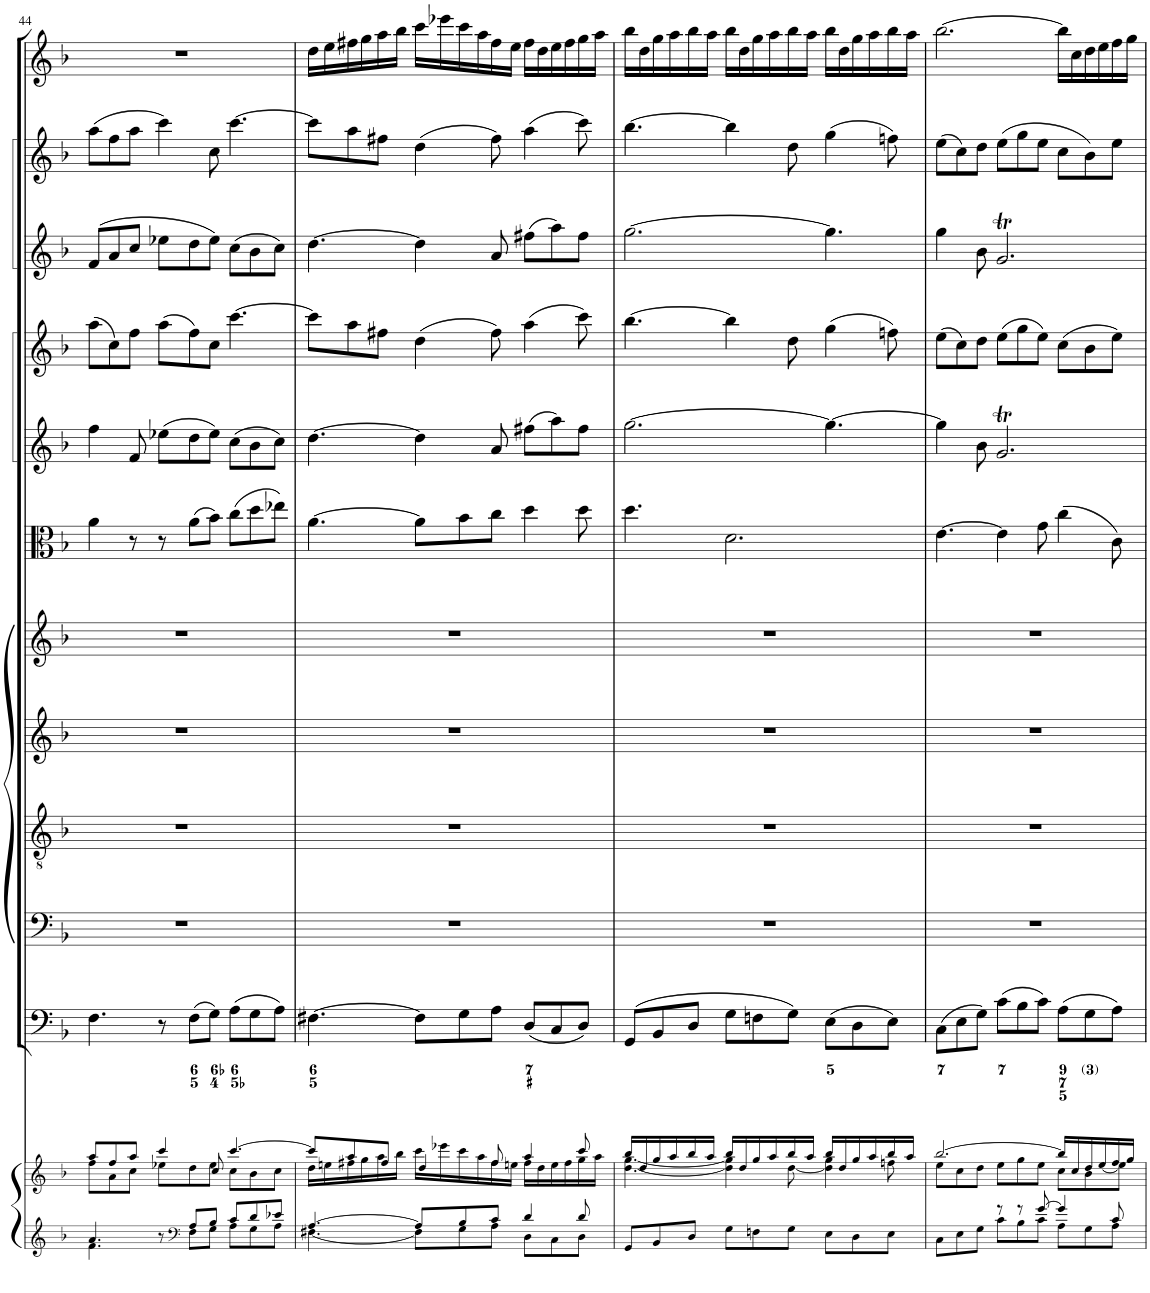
**kern	**kern	**kern	**kern	**kern	**kern	**kern	**kern	**kern	**kern	**kern	**kern	**kern
*part12	*part12	*part11	*part10	*part9	*part8	*part7	*part6	*part5	*part4	*part3	*part2	*part1
*staff13	*staff12	*staff11	*staff10	*staff9	*staff8	*staff7	*staff6	*staff5	*staff4	*staff3	*staff2	*staff1
*I"Piano reduction	*	*I"Continuo	*I"Basso	*I"Tenore	*I"Alto	*I"Soprano	*I"Viola	*I"Violino II	*I"Violino I	*I"Oboe II	*I"Oboe I	*I"Flauto Piccolo
*I'Pno	*	*	*	*	*	*	*	*	*	*I'Ob	*I'Ob	*I'Picc
!!LO:PB:g=z
*clefG2	*clefG2	*clefF4	*clefF4	*clefGv2	*clefG2	*clefG2	*clefC3	*clefG2	*clefG2	*clefG2	*clefG2	*clefG2
*	*	*	*	*	*	*	*	*	*	*	*	*Trd-7c-12
*k[b-]	*k[b-]	*k[b-]	*k[b-]	*k[b-]	*k[b-]	*k[b-]	*k[b-]	*k[b-]	*k[b-]	*k[b-]	*k[b-]	*k[b-]
*M9/8	*M9/8	*M9/8	*M9/8	*M9/8	*M9/8	*M9/8	*M9/8	*M9/8	*M9/8	*M9/8	*M9/8	*M9/8
=44	=44	=44	=44	=44	=44	=44	=44	=44	=44	=44	=44	=44
*^	*^	*	*	*	*	*	*	*	*	*	*	*
4.a/	4.f\	8aa/L	8ff\L	4.F\	8%9r	8%9r	8%9r	8%9r	4a\	4ff\	(8aa\L	(8f/L	(8aa\L	8%9r
.	.	8ff/	8a\	.	.	.	.	.	.	.	8cc\)	8a/	8ff\	.
.	.	8aa/J	8cc\J	.	.	.	.	.	8r	8f/	8ff\J	8cc/J	8aa\J	.
8r	8ryy	4ccc/	8ee-X\L	8r	.	.	.	.	8r	(8ee-X\L	(8aa\L	8ee-X\L	4ccc\)	.
*clefF4	*	*	*	*	*	*	*	*	*	*	*	*	*	*
8A/L	8F\L	.	8dd\	(8F\L	.	.	.	.	(8a\L	8dd\	8ff\)	8dd\	.	.
8B-/J	8G\J	8cc/	8ee-\J	8G\J)	.	.	.	.	8b-\J)	8ee-\J)	8cc\J	8ee-\J)	8cc\	.
8c/L	8A\L	[4.ccc/	8cc\L	(8A\L	.	.	.	.	(8cc\L	(8cc\L	[4.ccc\	(8cc\L	[4.ccc\	.
8d/	8G\	.	8b-\	8G\	.	.	.	.	8dd\	8b-\	.	8b-\	.	.
8e-X/J	8A\J	.	8cc\J	8A\J)	.	.	.	.	8ee-X\J)	8cc\J)	.	8cc\J)	.	.
=45	=45	=45	=45	=45	=45	=45	=45	=45	=45	=45	=45	=45	=45	=45
[4.A/	[4.F#X\	8ccc/L]	16dd\LL	[4.F#X\	8%9r	8%9r	8%9r	8%9r	[4.a\	[4.dd\	8ccc\L]	[4.dd\	8ccc\L]	16dd\LL
.	.	.	16een\	.	.	.	.	.	.	.	.	.	.	16ee\
.	.	8aa/	16ff#X\	.	.	.	.	.	.	.	8aa\	.	8aa\	16ff#X\
.	.	.	16gg\	.	.	.	.	.	.	.	.	.	.	16gg\
.	.	8ff#/J	16aa\	.	.	.	.	.	.	.	8ff#X\J	.	8ff#X\J	16aa\
.	.	.	16bb-\JJ	.	.	.	.	.	.	.	.	.	.	16bb-\JJ
8A/L]	8F#\L]	4dd/	16ccc\LL	8F#\L]	.	.	.	.	8a\L]	4dd\]	(4dd\	4dd\]	(4dd\	16ccc\LL
.	.	.	16eee-X\	.	.	.	.	.	.	.	.	.	.	16eee-X\
8B-/	8G\	.	16ccc\	8G\	.	.	.	.	8b-\	.	.	.	.	16ccc\
.	.	.	16aa\	.	.	.	.	.	.	.	.	.	.	16aa\
8c/J	8A\J	8ff#/	16ff#\	8A\J	.	.	.	.	8cc\J	8a/	8ff#\)	8a/	8ff#\)	16ff#\
.	.	.	16een\JJ	.	.	.	.	.	.	.	.	.	.	16ee\JJ
4d/	8D\L	4aa/	16ff#\LL	(8D/L	.	.	.	.	4dd\	(8ff#X\L	(4aa\	(8ff#X\L	(4aa\	16ff#\LL
.	.	.	16dd\	.	.	.	.	.	.	.	.	.	.	16dd\
.	8C\	.	16ee\	8C/	.	.	.	.	.	8aa\)	.	8aa\)	.	16ee\
.	.	.	16ff#\	.	.	.	.	.	.	.	.	.	.	16ff#\
8d/	8D\J	8ccc/	16gg\	8D/J)	.	.	.	.	8dd\	8ff#\J	8ccc\)	8ff#\J	8ccc\)	16gg\
.	.	.	16aa\JJ	.	.	.	.	.	.	.	.	.	.	16aa\JJ
*v	*v	*	*	*	*	*	*	*	*	*	*	*	*	*
=46	=46	=46	=46	=46	=46	=46	=46	=46	=46	=46	=46	=46	=46
8GG/L	16bb-/LL	[4.dd\ [4.gg\	(8GG/L	8%9r	8%9r	8%9r	8%9r	4.dd\	[2.gg\	[4.bb-\	[2.gg\	[4.bb-\	16bb-\LL
.	16dd/	.	.	.	.	.	.	.	.	.	.	.	16dd\
8BB-/	16gg/	.	8BB-/	.	.	.	.	.	.	.	.	.	16gg\
.	16aa/	.	.	.	.	.	.	.	.	.	.	.	16aa\
8D/J	16bb-/	.	8D/J	.	.	.	.	.	.	.	.	.	16bb-\
.	16aa/JJ	.	.	.	.	.	.	.	.	.	.	.	16aa\JJ
8G\L	16bb-/LL	4dd\] 4gg\]	8G\L	.	.	.	.	2.d\	.	4bb-\]	.	4bb-\]	16bb-\LL
.	16dd/	.	.	.	.	.	.	.	.	.	.	.	16dd\
8Fn\	16gg/	.	8Fn\	.	.	.	.	.	.	.	.	.	16gg\
.	16aa/	.	.	.	.	.	.	.	.	.	.	.	16aa\
8G\J	16bb-/	[8dd\	8G\J)	.	.	.	.	.	.	8dd\	.	8dd\	16bb-\
.	16aa/JJ	.	.	.	.	.	.	.	.	.	.	.	16aa\JJ
8E\L	16bb-/LL	4dd\] 4gg\	(8E\L	.	.	.	.	.	4.gg\_	(4gg\	4.gg\]	(4gg\	16bb-\LL
.	16dd/	.	.	.	.	.	.	.	.	.	.	.	16dd\
8D\	16gg/	.	8D\	.	.	.	.	.	.	.	.	.	16gg\
.	16aa/	.	.	.	.	.	.	.	.	.	.	.	16aa\
8E\J	16bb-/	8ffn\	8E\J)	.	.	.	.	.	.	8ffn\)	.	8ffn\)	16bb-\
.	16aa/JJ	.	.	.	.	.	.	.	.	.	.	.	16aa\JJ
=47	=47	=47	=47	=47	=47	=47	=47	=47	=47	=47	=47	=47	=47
*^	*	*	*	*	*	*	*	*	*	*	*	*	*
4.ryy	8C\L	[2.bb-/	8ee\L	(8C\L	8%9r	8%9r	8%9r	8%9r	[4.e\	4gg\]	(8ee\L	4gg\	(8ee\L	[2.bb-\
.	8E\	.	8cc\	8E\	.	.	.	.	.	.	8cc\)	.	8cc\)	.
.	8G\J	.	8dd\J	8G\J)	.	.	.	.	.	8b-\	8dd\J	8b-\	8dd\J	.
8r	8c\L	.	8ee\L	(8c\L	.	.	.	.	4e\]	2.gT/	(8ee\L	2.gT/	(8ee\L	.
8r	8B-\	.	8gg\	8B-\	.	.	.	.	.	.	8gg\	.	8gg\	.
[8g/	8c\J	.	8ee\J	8c\J)	.	.	.	.	8g\	.	8ee\J)	.	8ee\J	.
4g/]	8A\L	16bb-/LL]	8cc\L	(8A\L	.	.	.	.	(4cc\	.	(8cc\L	.	8cc\L	16bb-\LL]
.	.	16cc/	.	.	.	.	.	.	.	.	.	.	.	16cc\
.	8G\	16dd/	8b-\	8G\	.	.	.	.	.	.	8b-\	.	8b-\)	16dd\
.	.	[<16ee/	.	.	.	.	.	.	.	.	.	.	.	16ee\
8c/	8A\J	16ff/	8ee\J]	8A\J)	.	.	.	.	8c\)	.	8ee\J)	.	8ee\J	16ff\
.	.	16gg/JJ	.	.	.	.	.	.	.	.	.	.	.	16gg\JJ
*v	*v	*	*	*	*	*	*	*	*	*	*	*	*	*
*	*v	*v	*	*	*	*	*	*	*	*	*	*	*
=	=	=	=	=	=	=	=	=	=	=	=	=
*-	*-	*-	*-	*-	*-	*-	*-	*-	*-	*-	*-	*-
